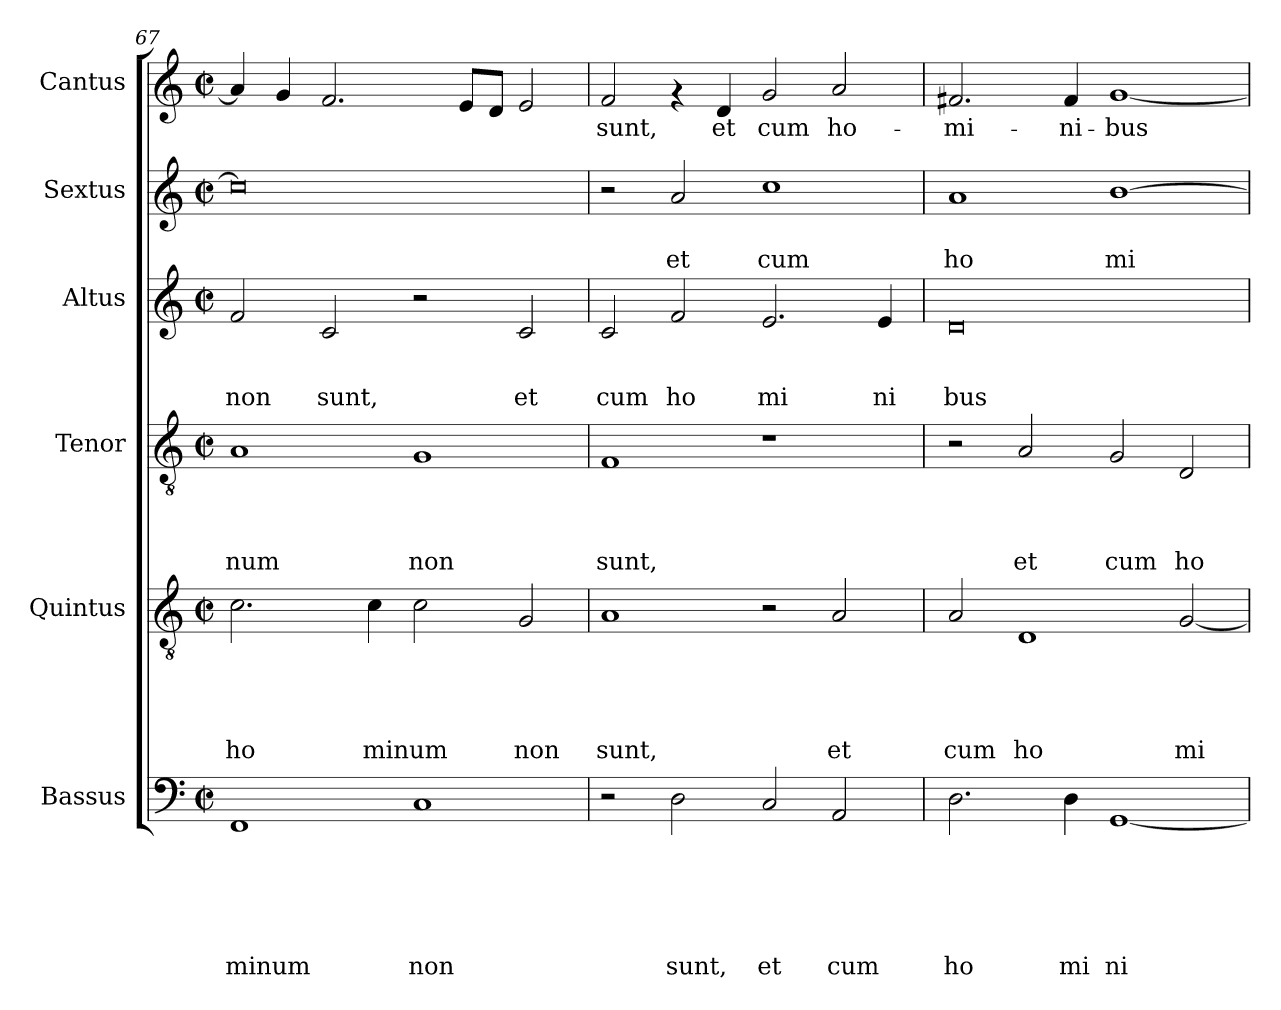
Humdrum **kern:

**kern	**text	**text	**text	**text	**text	**text	**kern	**text	**text	**text	**text	**text	**kern	**text	**text	**text	**text	**kern	**text	**text	**text	**kern	**text	**text	**kern	**text
*part6	*part6	*part6	*part6	*part6	*part6	*part6	*part5	*part5	*part5	*part5	*part5	*part5	*part4	*part4	*part4	*part4	*part4	*part3	*part3	*part3	*part3	*part2	*part2	*part2	*part1	*part1
*staff6	*staff6	*staff6	*staff6	*staff6	*staff6	*staff6	*staff5	*staff5	*staff5	*staff5	*staff5	*staff5	*staff4	*staff4	*staff4	*staff4	*staff4	*staff3	*staff3	*staff3	*staff3	*staff2	*staff2	*staff2	*staff1	*staff1
*I"Bassus	*	*	*	*	*	*	*I"Quintus	*	*	*	*	*	*I"Tenor	*	*	*	*	*I"Altus	*	*	*	*I"Sextus	*	*	*I"Cantus	*
*clefF4	*	*	*	*	*	*	*clefGv2	*	*	*	*	*	*clefGv2	*	*	*	*	*clefG2	*	*	*	*clefG2	*	*	*clefG2	*
*k[]	*	*	*	*	*	*	*k[]	*	*	*	*	*	*k[]	*	*	*	*	*k[]	*	*	*	*k[]	*	*	*k[]	*
*C:	*	*	*	*	*	*	*C:	*	*	*	*	*	*C:	*	*	*	*	*C:	*	*	*	*C:	*	*	*C:	*
*M2/2	*	*	*	*	*	*	*M2/2	*	*	*	*	*	*M2/2	*	*	*	*	*M2/2	*	*	*	*M2/2	*	*	*M2/2	*
*met(c|)	*	*	*	*	*	*	*met(c|)	*	*	*	*	*	*met(c|)	*	*	*	*	*met(c|)	*	*	*	*met(c|)	*	*	*met(c|)	*
=67	=67	=67	=67	=67	=67	=67	=67	=67	=67	=67	=67	=67	=67	=67	=67	=67	=67	=67	=67	=67	=67	=67	=67	=67	=67	=67
!	!	!	!	!	!	!LO:LY:b	!	!	!	!	!	!LO:LY:b	!	!	!	!	!LO:LY:b	!	!	!	!LO:LY:b	!	!	!	!	!
1FF	.	.	.	.	.	minum	2.c\	.	.	.	.	ho	1A	.	.	.	num	2f/	.	.	non	0cc]	.	.	4a/]	.
.	.	.	.	.	.	.	.	.	.	.	.	.	.	.	.	.	.	.	.	.	.	.	.	.	4g/	.
!	!	!	!	!	!	!	!	!	!	!	!	!	!	!	!	!	!	!	!	!	!LO:LY:b	!	!	!	!	!
.	.	.	.	.	.	.	.	.	.	.	.	.	.	.	.	.	.	2c/	.	.	sunt,	.	.	.	2.f/	.
!	!	!	!	!	!	!	!	!	!	!	!	!LO:LY:b	!	!	!	!	!	!	!	!	!	!	!	!	!	!
.	.	.	.	.	.	.	4c\	.	.	.	.	minum	.	.	.	.	.	.	.	.	.	.	.	.	.	.
!	!	!	!	!	!	!LO:LY:b	!	!	!	!	!	!	!	!	!	!	!LO:LY:b	!	!	!	!	!	!	!	!	!
1C	.	.	.	.	.	non	2c\	.	.	.	.	.	1G	.	.	.	non	2r	.	.	.	.	.	.	.	.
.	.	.	.	.	.	.	.	.	.	.	.	.	.	.	.	.	.	.	.	.	.	.	.	.	8e/L	.
.	.	.	.	.	.	.	.	.	.	.	.	.	.	.	.	.	.	.	.	.	.	.	.	.	8d/J	.
!	!	!	!	!	!	!	!	!	!	!	!	!LO:LY:b	!	!	!	!	!	!	!	!	!LO:LY:b	!	!	!	!	!
.	.	.	.	.	.	.	2G/	.	.	.	.	non	.	.	.	.	.	2c/	.	.	et	.	.	.	2e/	.
=68	=68	=68	=68	=68	=68	=68	=68	=68	=68	=68	=68	=68	=68	=68	=68	=68	=68	=68	=68	=68	=68	=68	=68	=68	=68	=68
!	!	!	!	!	!	!	!	!	!	!	!	!LO:LY:b	!	!	!	!	!LO:LY:b	!	!	!	!LO:LY:b	!	!	!	!	!LO:LY:b
2r	.	.	.	.	.	.	1A	.	.	.	.	sunt,	1F	.	.	.	sunt,	2c/	.	.	cum	2r	.	.	2f/	sunt,
!	!	!	!	!	!	!LO:LY:b	!	!	!	!	!	!	!	!	!	!	!	!	!	!	!LO:LY:b	!	!	!LO:LY:b	!	!
2D\	.	.	.	.	.	sunt,	.	.	.	.	.	.	.	.	.	.	.	2f/	.	.	ho	2a/	.	et	4rf	.
!	!	!	!	!	!	!	!	!	!	!	!	!	!	!	!	!	!	!	!	!	!	!	!	!	!	!LO:LY:b
.	.	.	.	.	.	.	.	.	.	.	.	.	.	.	.	.	.	.	.	.	.	.	.	.	4d/	et
!	!	!	!	!	!	!LO:LY:b	!	!	!	!	!	!	!	!	!	!	!	!	!	!	!LO:LY:b	!	!	!LO:LY:b	!	!LO:LY:b
2C/	.	.	.	.	.	et	2r	.	.	.	.	.	1r	.	.	.	.	2.e/	.	.	mi	1cc	.	cum	2g/	cum
!	!	!	!	!	!	!LO:LY:b	!	!	!	!	!	!LO:LY:b	!	!	!	!	!	!	!	!	!	!	!	!	!	!LO:LY:b
2AA/	.	.	.	.	.	cum	2A/	.	.	.	.	et	.	.	.	.	.	.	.	.	.	.	.	.	2a/	ho-
!	!	!	!	!	!	!	!	!	!	!	!	!	!	!	!	!	!	!	!	!	!LO:LY:b	!	!	!	!	!
.	.	.	.	.	.	.	.	.	.	.	.	.	.	.	.	.	.	4e/	.	.	ni	.	.	.	.	.
=69	=69	=69	=69	=69	=69	=69	=69	=69	=69	=69	=69	=69	=69	=69	=69	=69	=69	=69	=69	=69	=69	=69	=69	=69	=69	=69
!	!	!	!	!	!	!LO:LY:b	!	!	!	!	!	!LO:LY:b	!	!	!	!	!	!	!	!	!LO:LY:b	!	!	!LO:LY:b	!	!LO:LY:b
2.D\	.	.	.	.	.	ho	2A/	.	.	.	.	cum	2r	.	.	.	.	0d	.	.	bus	1a	.	ho	2.f#X/	-mi-
!	!	!	!	!	!	!	!	!	!	!	!	!LO:LY:b	!	!	!	!	!LO:LY:b	!	!	!	!	!	!	!	!	!
.	.	.	.	.	.	.	1D	.	.	.	.	ho	2A/	.	.	.	et	.	.	.	.	.	.	.	.	.
!	!	!	!	!	!	!LO:LY:b	!	!	!	!	!	!	!	!	!	!	!	!	!	!	!	!	!	!	!	!LO:LY:b
4D\	.	.	.	.	.	mi	.	.	.	.	.	.	.	.	.	.	.	.	.	.	.	.	.	.	4f#/	-ni-
!	!	!	!	!	!	!LO:LY:b	!	!	!	!	!	!	!	!	!	!	!LO:LY:b	!	!	!	!	!	!	!LO:LY:b	!	!LO:LY:b
[<1GG	.	.	.	.	.	ni	.	.	.	.	.	.	2G/	.	.	.	cum	.	.	.	.	[>1b	.	mi	[<1g	-bus
!	!	!	!	!	!	!	!	!	!	!	!	!LO:LY:b	!	!	!	!	!LO:LY:b	!	!	!	!	!	!	!	!	!
.	.	.	.	.	.	.	[<2G/	.	.	.	.	mi	2D/	.	.	.	ho	.	.	.	.	.	.	.	.	.
=	=	=	=	=	=	=	=	=	=	=	=	=	=	=	=	=	=	=	=	=	=	=	=	=	=	=
*-	*-	*-	*-	*-	*-	*-	*-	*-	*-	*-	*-	*-	*-	*-	*-	*-	*-	*-	*-	*-	*-	*-	*-	*-	*-	*-
